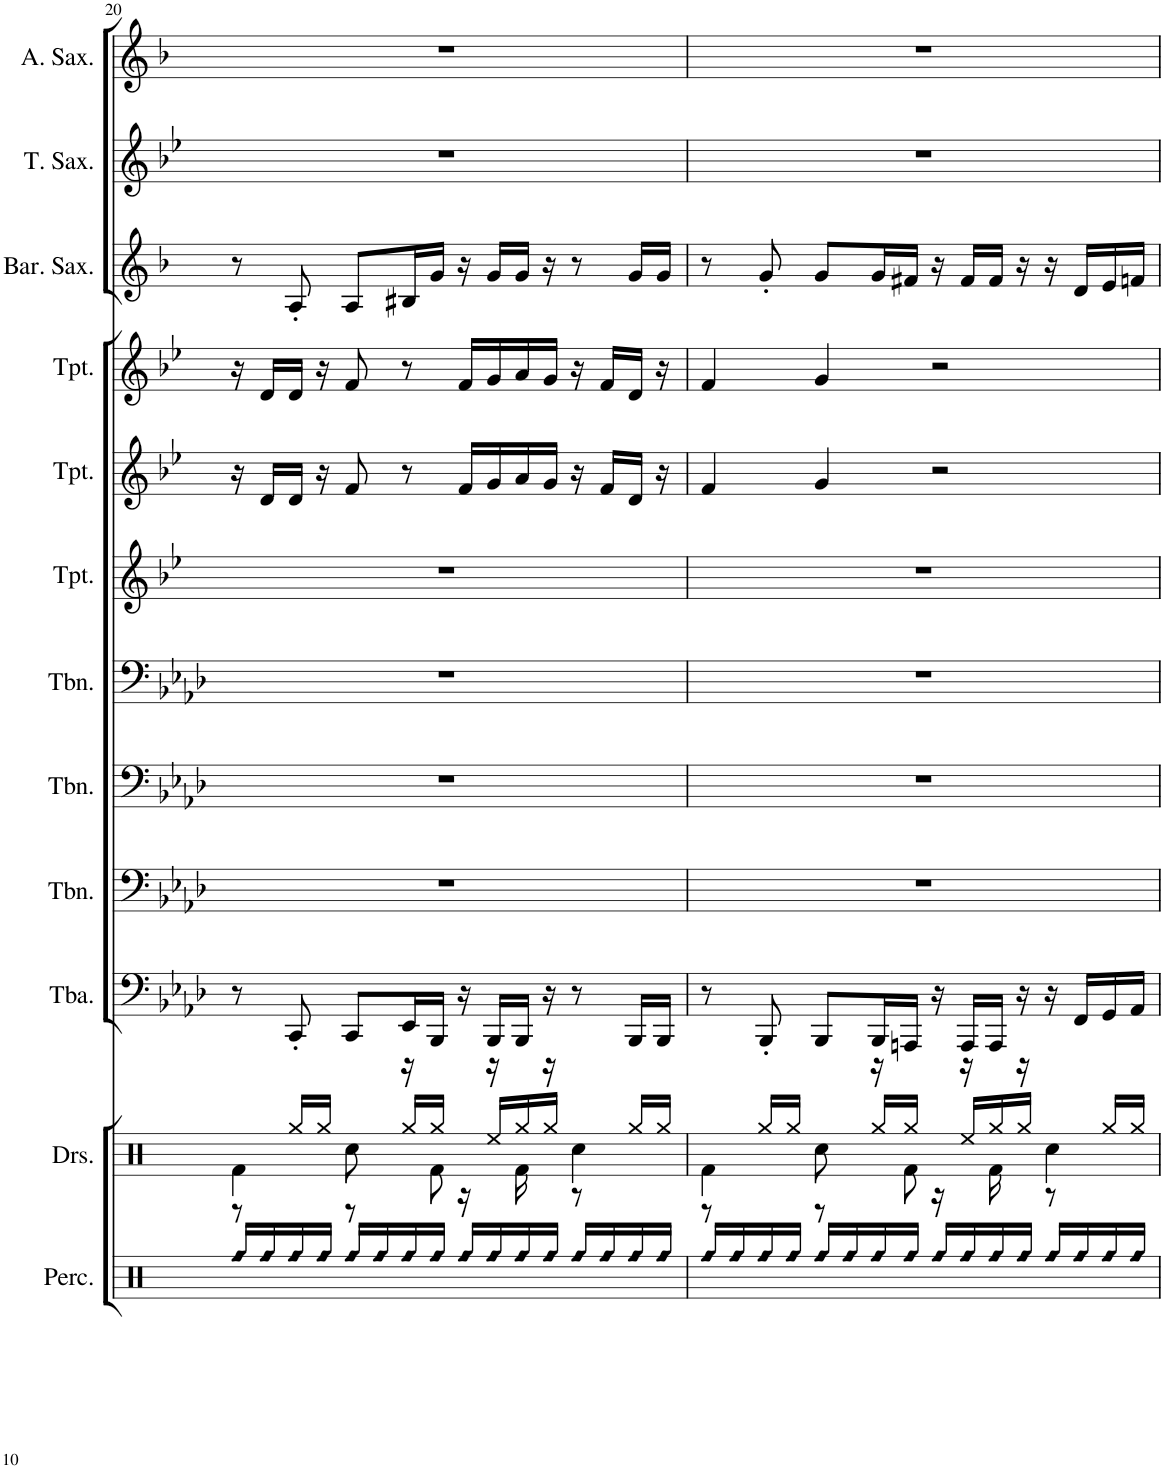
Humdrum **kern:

**kern	**kern	**kern	**kern	**kern	**kern	**kern	**kern	**kern	**kern	**kern	**kern
*part12	*part11	*part10	*part9	*part8	*part7	*part6	*part5	*part4	*part3	*part2	*part1
*staff12	*staff11	*staff10	*staff9	*staff8	*staff7	*staff6	*staff5	*staff4	*staff3	*staff2	*staff1
*I"Percussion	*I"Drumset	*I"Tuba	*I"Trombone	*I"Trombone	*I"Trombone	*I"Trumpet	*I"Trumpet	*I"Trumpet	*I"Baritone Saxophone	*I"Tenor Saxophone	*I"Alto Saxophone
*I'Perc.	*I'Drs.	*I'Tba.	*I'Tbn.	*I'Tbn.	*I'Tbn.	*I'Tpt.	*I'Tpt.	*I'Tpt.	*I'Bar. Sax.	*I'T. Sax.	*I'A. Sax.
!!LO:PB:g=z
*clefX	*clefX	*clefF4	*clefF4	*clefF4	*clefF4	*clefG2	*clefG2	*clefG2	*clefG2	*clefG2	*clefG2
*	*	*	*	*	*	*Trd1c2	*Trd1c2	*Trd1c2	*Trd12c21	*Trd8c14	*Trd5c9
*k[]	*k[]	*k[b-e-a-d-]	*k[b-e-a-d-]	*k[b-e-a-d-]	*k[b-e-a-d-]	*k[b-e-]	*k[b-e-]	*k[b-e-]	*k[b-]	*k[b-e-]	*k[b-]
*M4/4	*M4/4	*M4/4	*M4/4	*M4/4	*M4/4	*M4/4	*M4/4	*M4/4	*M4/4	*M4/4	*M4/4
=20	=20	=20	=20	=20	=20	=20	=20	=20	=20	=20	=20
!LO:N:head=diamond	!	!	!	!	!	!	!	!	!	!	!
*	*^	*	*	*	*	*	*	*	*	*	*
16Rff/LL	4Rf\	8r	8r	1r	1r	1r	1r	16r	16r	8r	1r	1r
!LO:N:head=diamond	!	!	!	!	!	!	!	!	!	!	!	!
16Rff/	.	.	.	.	.	.	.	16d/LL	16d/LL	.	.	.
!LO:N:head=diamond	!	!	!	!	!	!	!	!	!	!	!	!
16Rff/	.	16Rgg/LL	8CC'/	.	.	.	.	16d/JJ	16d/JJ	8A'/	.	.
!LO:N:head=diamond	!	!	!	!	!	!	!	!	!	!	!	!
16Rff/JJ	.	16Rgg/JJ	.	.	.	.	.	16r	16r	.	.	.
!LO:N:head=diamond	!	!	!	!	!	!	!	!	!	!	!	!
16Rff/LL	8Rcc\	8r	8CC/L	.	.	.	.	8f/	8f/	8A/L	.	.
!LO:N:head=diamond	!	!	!	!	!	!	!	!	!	!	!	!
16Rff/	.	.	.	.	.	.	.	.	.	.	.	.
!LO:N:head=diamond	!	!	!	!	!	!	!	!	!	!	!	!
16Rff/	16r	16Rgg/LL	16EE-/L	.	.	.	.	8r	8r	16B#X/L	.	.
!LO:N:head=diamond	!	!	!	!	!	!	!	!	!	!	!	!
16Rff/JJ	8Rf\	16Rgg/JJ	16BBB-/JJ	.	.	.	.	.	.	16g/JJ	.	.
!LO:N:head=diamond	!	!	!	!	!	!	!	!	!	!	!	!
16Rff/LL	.	16r	16r	.	.	.	.	16f/LL	16f/LL	16r	.	.
!LO:N:head=diamond	!	!	!	!	!	!	!	!	!	!	!	!
16Rff/	16r	16Ree/LL	16BBB-/LL	.	.	.	.	16g/	16g/	16g/LL	.	.
!LO:N:head=diamond	!	!	!	!	!	!	!	!	!	!	!	!
16Rff/	16Rf\	16Rgg/	16BBB-/JJ	.	.	.	.	16a/	16a/	16g/JJ	.	.
!LO:N:head=diamond	!	!	!	!	!	!	!	!	!	!	!	!
16Rff/JJ	16r	16Rgg/JJ	16r	.	.	.	.	16g/JJ	16g/JJ	16r	.	.
!LO:N:head=diamond	!	!	!	!	!	!	!	!	!	!	!	!
16Rff/LL	4Rcc\	8r	8r	.	.	.	.	16r	16r	8r	.	.
!LO:N:head=diamond	!	!	!	!	!	!	!	!	!	!	!	!
16Rff/	.	.	.	.	.	.	.	16f/LL	16f/LL	.	.	.
!LO:N:head=diamond	!	!	!	!	!	!	!	!	!	!	!	!
16Rff/	.	16Rgg/LL	16BBB-/LL	.	.	.	.	16d/JJ	16d/JJ	16g/LL	.	.
!LO:N:head=diamond	!	!	!	!	!	!	!	!	!	!	!	!
16Rff/JJ	.	16Rgg/JJ	16BBB-/JJ	.	.	.	.	16r	16r	16g/JJ	.	.
=21	=21	=21	=21	=21	=21	=21	=21	=21	=21	=21	=21	=21
!LO:N:head=diamond	!	!	!	!	!	!	!	!	!	!	!	!
16Rff/LL	4Rf\	8r	8r	1r	1r	1r	1r	4f/	4f/	8r	1r	1r
!LO:N:head=diamond	!	!	!	!	!	!	!	!	!	!	!	!
16Rff/	.	.	.	.	.	.	.	.	.	.	.	.
!LO:N:head=diamond	!	!	!	!	!	!	!	!	!	!	!	!
16Rff/	.	16Rgg/LL	8BBB-'/	.	.	.	.	.	.	8g'/	.	.
!LO:N:head=diamond	!	!	!	!	!	!	!	!	!	!	!	!
16Rff/JJ	.	16Rgg/JJ	.	.	.	.	.	.	.	.	.	.
!LO:N:head=diamond	!	!	!	!	!	!	!	!	!	!	!	!
16Rff/LL	8Rcc\	8r	8BBB-/L	.	.	.	.	4g/	4g/	8g/L	.	.
!LO:N:head=diamond	!	!	!	!	!	!	!	!	!	!	!	!
16Rff/	.	.	.	.	.	.	.	.	.	.	.	.
!LO:N:head=diamond	!	!	!	!	!	!	!	!	!	!	!	!
16Rff/	16r	16Rgg/LL	16BBB-/L	.	.	.	.	.	.	16g/L	.	.
!LO:N:head=diamond	!	!	!	!	!	!	!	!	!	!	!	!
16Rff/JJ	8Rf\	16Rgg/JJ	16AAAn/JJ	.	.	.	.	.	.	16f#X/JJ	.	.
!LO:N:head=diamond	!	!	!	!	!	!	!	!	!	!	!	!
16Rff/LL	.	16r	16r	.	.	.	.	2r	2r	16r	.	.
!LO:N:head=diamond	!	!	!	!	!	!	!	!	!	!	!	!
16Rff/	16r	16Ree/LL	16AAA/LL	.	.	.	.	.	.	16f#/LL	.	.
!LO:N:head=diamond	!	!	!	!	!	!	!	!	!	!	!	!
16Rff/	16Rf\	16Rgg/	16AAA/JJ	.	.	.	.	.	.	16f#/JJ	.	.
!LO:N:head=diamond	!	!	!	!	!	!	!	!	!	!	!	!
16Rff/JJ	16r	16Rgg/JJ	16r	.	.	.	.	.	.	16r	.	.
!LO:N:head=diamond	!	!	!	!	!	!	!	!	!	!	!	!
16Rff/LL	4Rcc\	8r	16r	.	.	.	.	.	.	16r	.	.
!LO:N:head=diamond	!	!	!	!	!	!	!	!	!	!	!	!
16Rff/	.	.	16FF/LL	.	.	.	.	.	.	16d/LL	.	.
!LO:N:head=diamond	!	!	!	!	!	!	!	!	!	!	!	!
16Rff/	.	16Rgg/LL	16GG/	.	.	.	.	.	.	16e/	.	.
!LO:N:head=diamond	!	!	!	!	!	!	!	!	!	!	!	!
16Rff/JJ	.	16Rgg/JJ	16AA-/JJ	.	.	.	.	.	.	16fn/JJ	.	.
*	*v	*v	*	*	*	*	*	*	*	*	*	*
=	=	=	=	=	=	=	=	=	=	=	=
*-	*-	*-	*-	*-	*-	*-	*-	*-	*-	*-	*-
